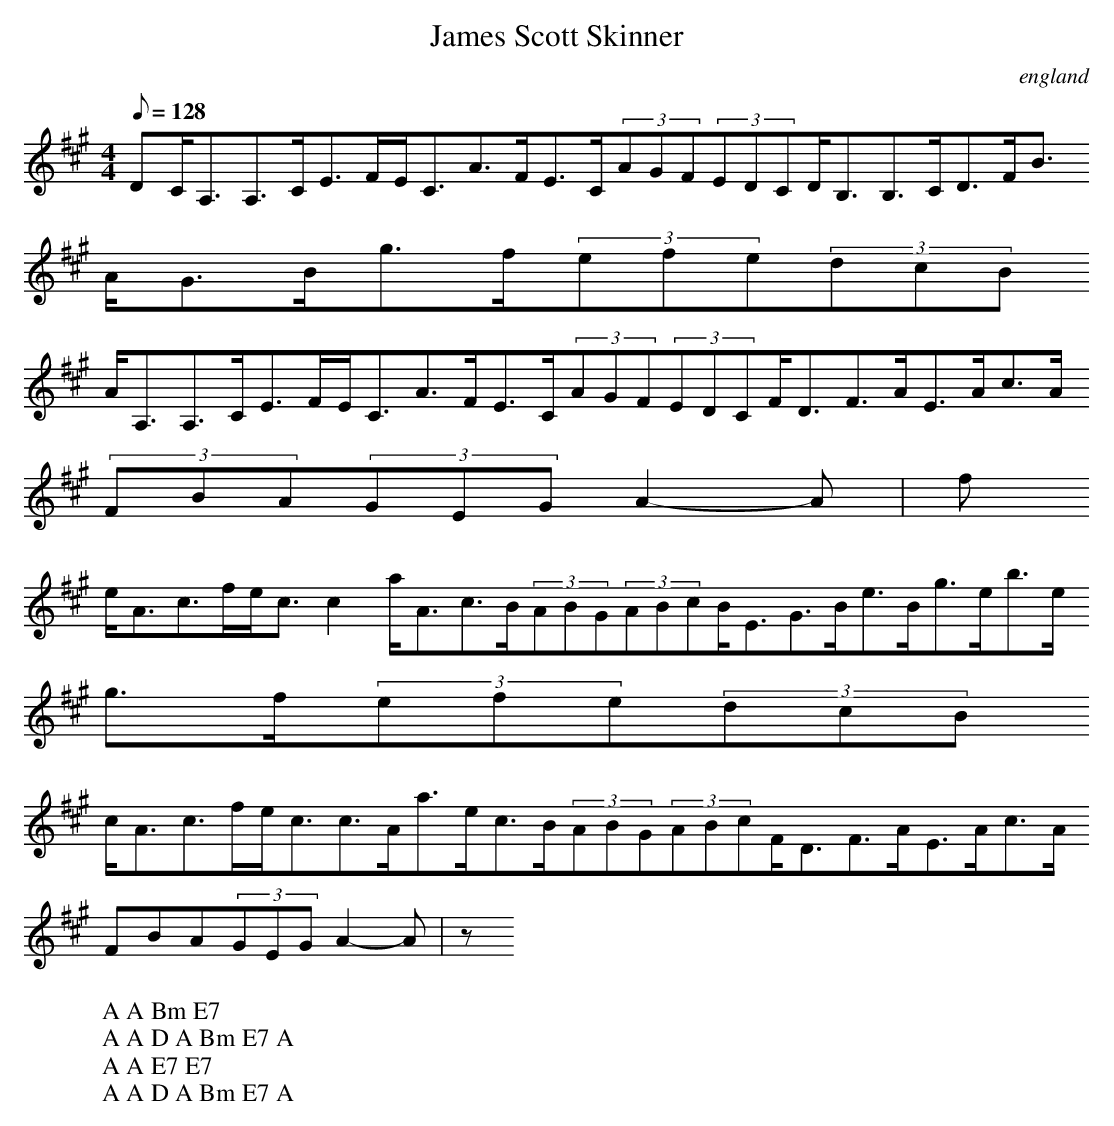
X:1
T:James Scott Skinner
O:england
M:4/4
L:1/8
Q:128
K:A
DC/A,3/2A,3/2C/E3/2F/E/C3/2A3/2F/E3/2C/(3AGF(3EDCD/B,3/2B,3/2C/D3/2F/B3/
2A/G3/2B/g3/2f/(3efe(3dcB
W: A A Bm E7
A/A,3/2A,3/2C/E3/2F/E/C3/2A3/2F/E3/2C/(3AGF(3EDCF/D3/2F3/2A/E3/2A/c3/2A/
(3FBA(3GEGA2-A|f
W: A A D A Bm E7 A
e/A3/2c3/2f/e/c3/2c2a/A3/2c3/2B/(3ABG(3ABcB/E3/2G3/2B/e3/2B/g3/2e/b3/2e/
g3/2f/(3efe(3dcB
W: A A E7 E7
c/A3/2c3/2f/e/c3/2c3/2A/a3/2e/c3/2B/(3ABG(3ABcF/D3/2F3/2A/E3/2A/c3/2A/(3
FBA(3GEGA2-A|z
W: A A D A Bm E7 A
